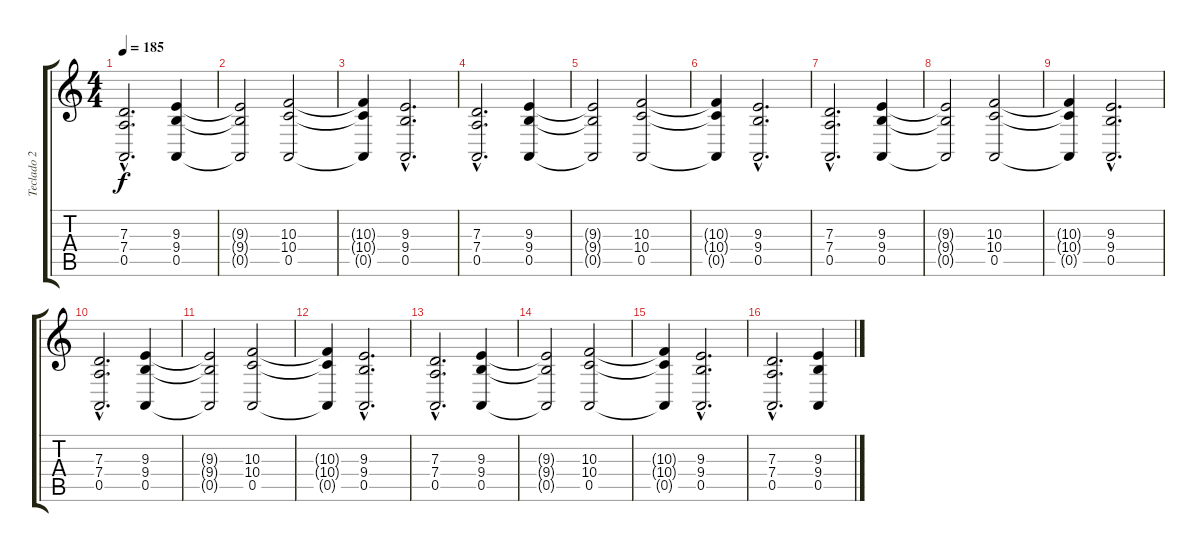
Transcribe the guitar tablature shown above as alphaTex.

\track ("Teclado 2" "Teclado 2") {instrument choiraahs}
\staff {score tabs}
\tuning (E4 B3 G3 D3 A2 E2) {hide}
\ts (4 4)
\tempo 185
\clef g2
\ks c
(7.3{hac} 7.4{hac} 0.5{hac}).2{d dy f} (9.3 9.4 0.5).4 |
(9.3{t} 9.4{t} 0.5{t}).2 (10.3 10.4 0.5).2 |
(10.3{t} 10.4{t} 0.5{t}).4 (9.3{hac} 9.4{hac} 0.5{hac}).2{d} |
(7.3{hac} 7.4{hac} 0.5{hac}).2{d} (9.3 9.4 0.5).4 |
(9.3{t} 9.4{t} 0.5{t}).2 (10.3 10.4 0.5).2 |
(10.3{t} 10.4{t} 0.5{t}).4 (9.3{hac} 9.4{hac} 0.5{hac}).2{d} |
(7.3{hac} 7.4{hac} 0.5{hac}).2{d} (9.3 9.4 0.5).4 |
(9.3{t} 9.4{t} 0.5{t}).2 (10.3 10.4 0.5).2 |
(10.3{t} 10.4{t} 0.5{t}).4 (9.3{hac} 9.4{hac} 0.5{hac}).2{d} |
(7.3{hac} 7.4{hac} 0.5{hac}).2{d} (9.3 9.4 0.5).4 |
(9.3{t} 9.4{t} 0.5{t}).2 (10.3 10.4 0.5).2 |
(10.3{t} 10.4{t} 0.5{t}).4 (9.3{hac} 9.4{hac} 0.5{hac}).2{d} |
(7.3{hac} 7.4{hac} 0.5{hac}).2{d} (9.3 9.4 0.5).4 |
(9.3{t} 9.4{t} 0.5{t}).2 (10.3 10.4 0.5).2 |
(10.3{t} 10.4{t} 0.5{t}).4 (9.3{hac} 9.4{hac} 0.5{hac}).2{d} |
(7.3{hac} 7.4{hac} 0.5{hac}).2{d} (9.3 9.4 0.5).4
